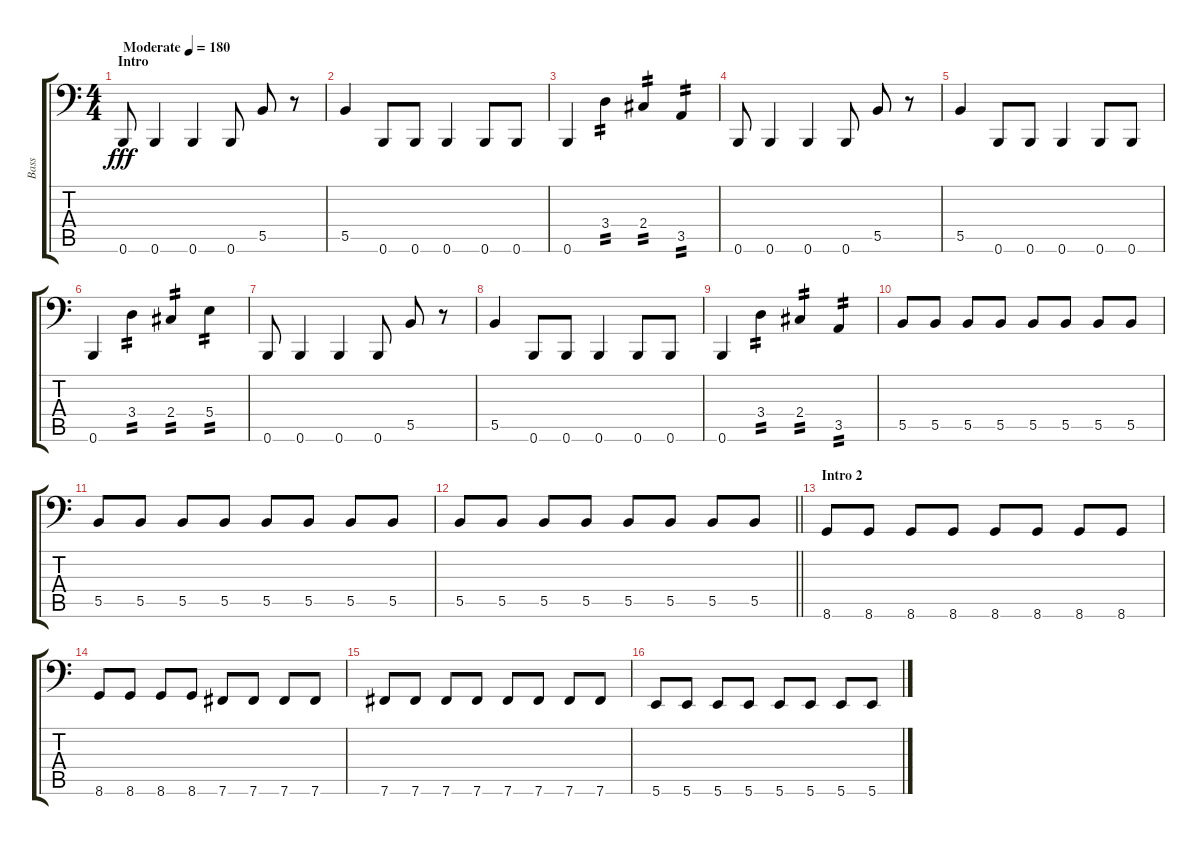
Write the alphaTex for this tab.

\track ("Bass " "Bass ") {instrument electricbassfinger}
\staff {score tabs}
\tuning (Db3 Ab2 E2 B1 Gb1 B0) {hide}
\ts (4 4)
\section ("" "Intro ")
\tempo (180 "Moderate")
\clef f4
\ks c
0.6.8{dy fff instrument electricbassfinger} 0.6.4 0.6.4 0.6.8 5.5.8 r.8 |
5.5.4 0.6.8 0.6.8 0.6.4 0.6.8 0.6.8 |
0.6.4 3.4.4{tp 2} 2.4.4{tp 2} 3.5.4{tp 2} |
0.6.8 0.6.4 0.6.4 0.6.8 5.5.8 r.8 |
5.5.4 0.6.8 0.6.8 0.6.4 0.6.8 0.6.8 |
0.6.4 3.4.4{tp 2} 2.4.4{tp 2} 5.4.4{tp 2} |
0.6.8 0.6.4 0.6.4 0.6.8 5.5.8 r.8 |
5.5.4 0.6.8 0.6.8 0.6.4 0.6.8 0.6.8 |
0.6.4 3.4.4{tp 2} 2.4.4{tp 2} 3.5.4{tp 2} |
5.5.8 5.5.8 5.5.8 5.5.8 5.5.8 5.5.8 5.5.8 5.5.8 |
5.5.8 5.5.8 5.5.8 5.5.8 5.5.8 5.5.8 5.5.8 5.5.8 |
\barLineRight lightlight
5.5.8 5.5.8 5.5.8 5.5.8 5.5.8 5.5.8 5.5.8 5.5.8 |
\section ("" "Intro 2 ")
8.6.8 8.6.8 8.6.8 8.6.8 8.6.8 8.6.8 8.6.8 8.6.8 |
8.6.8 8.6.8 8.6.8 8.6.8 7.6.8 7.6.8 7.6.8 7.6.8 |
7.6.8 7.6.8 7.6.8 7.6.8 7.6.8 7.6.8 7.6.8 7.6.8 |
5.6.8 5.6.8 5.6.8 5.6.8 5.6.8 5.6.8 5.6.8 5.6.8
